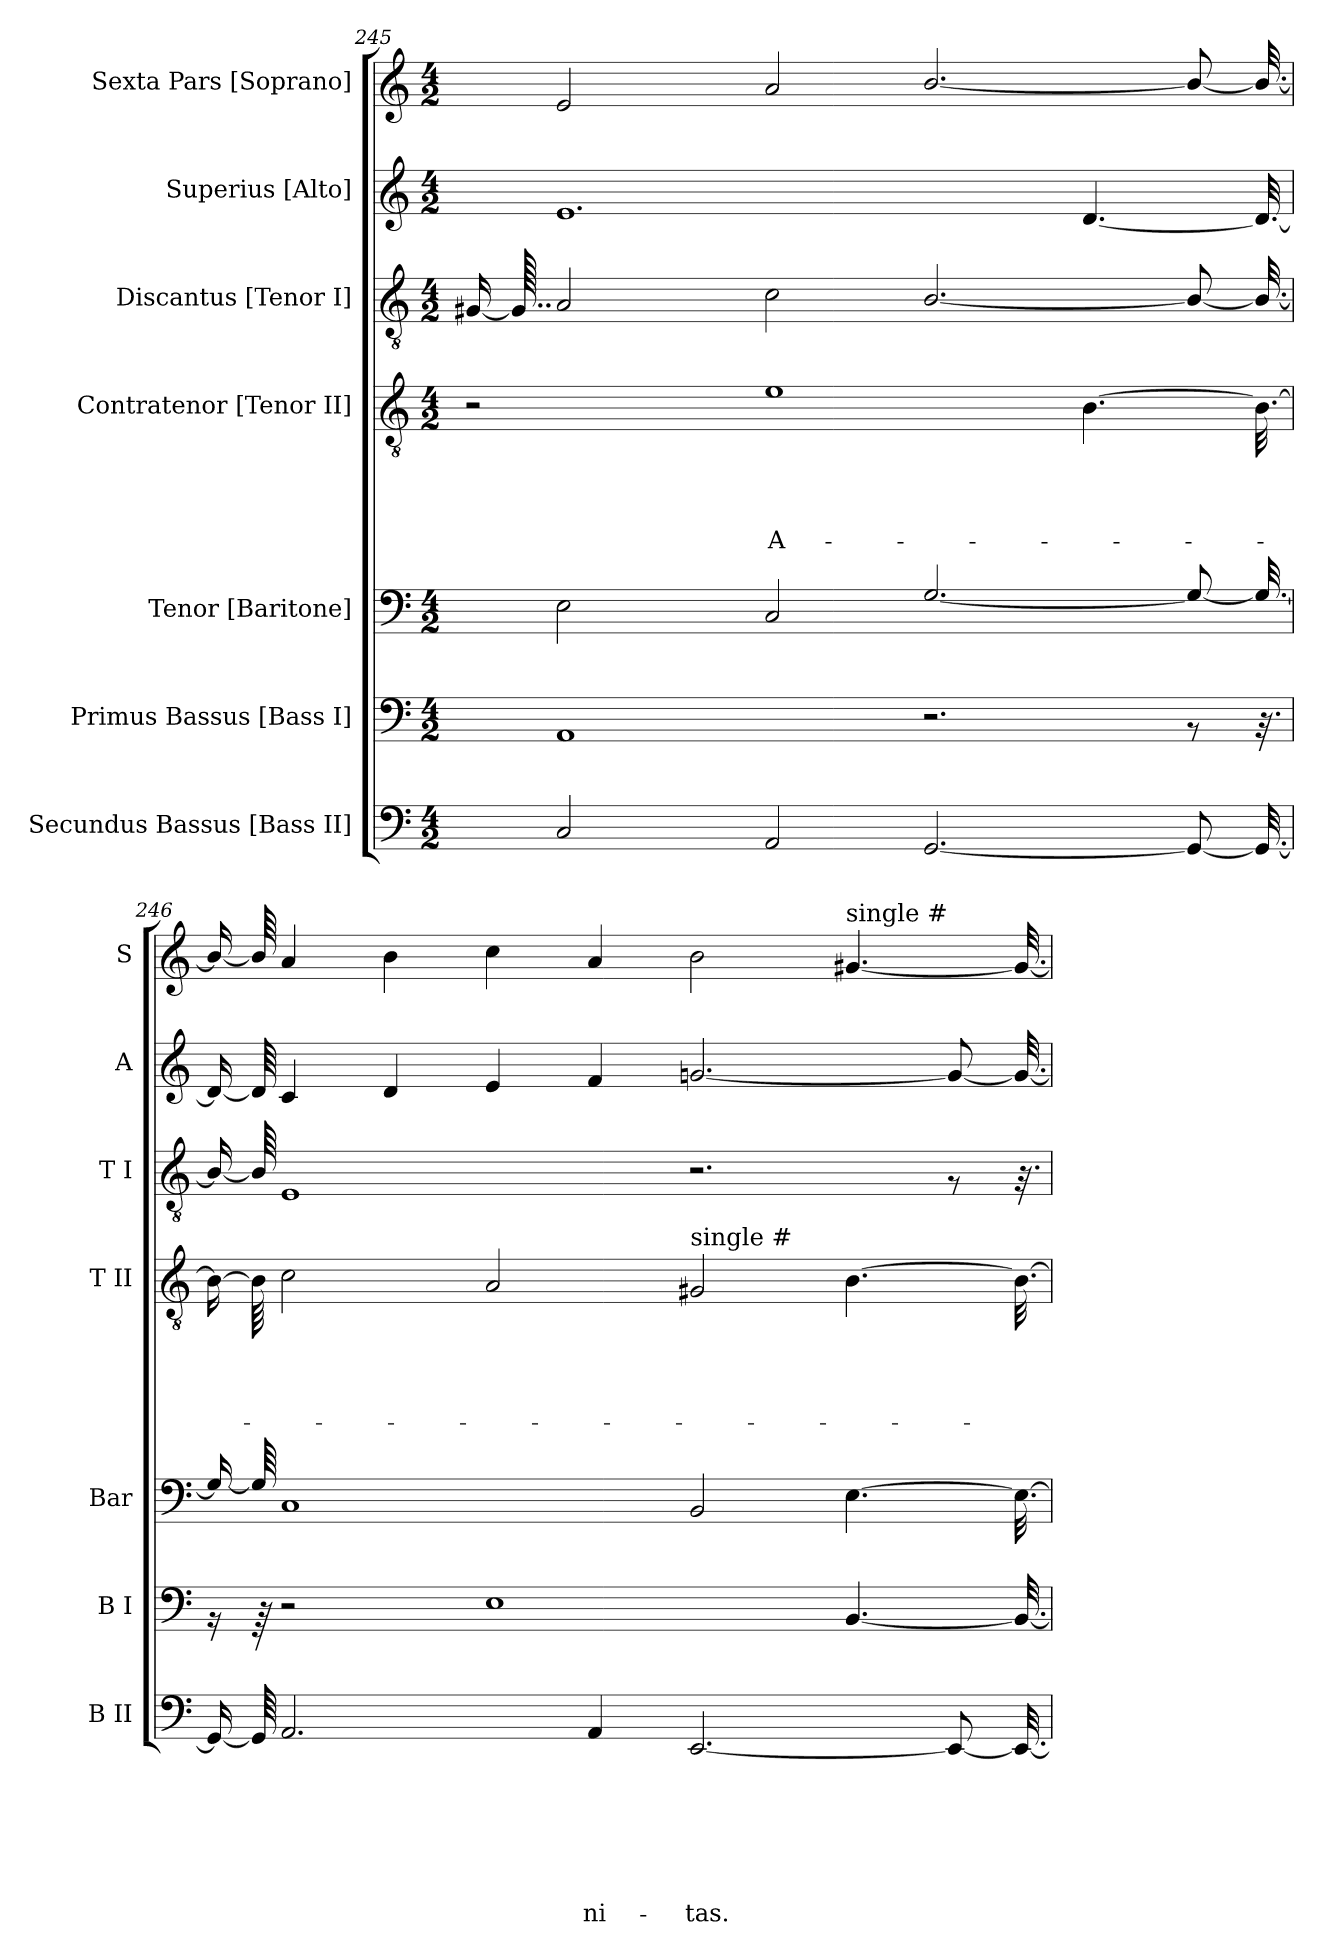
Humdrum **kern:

**kern	**text	**text	**text	**text	**text	**text	**text	**kern	**kern	**kern	**text	**text	**text	**text	**kern	**kern	**kern
*part7	*part7	*part7	*part7	*part7	*part7	*part7	*part7	*part6	*part5	*part4	*part4	*part4	*part4	*part4	*part3	*part2	*part1
*staff7	*staff7	*staff7	*staff7	*staff7	*staff7	*staff7	*staff7	*staff6	*staff5	*staff4	*staff4	*staff4	*staff4	*staff4	*staff3	*staff2	*staff1
*I"Secundus Bassus [Bass II]	*	*	*	*	*	*	*	*I"Primus Bassus [Bass I]	*I"Tenor [Baritone]	*I"Contratenor [Tenor II]	*	*	*	*	*I"Discantus [Tenor I]	*I"Superius [Alto]	*I"Sexta Pars [Soprano]
*I'B II	*	*	*	*	*	*	*	*I'B I	*I'Bar	*I'T II	*	*	*	*	*I'T I	*I'A	*I'S
*clefF4	*	*	*	*	*	*	*	*clefF4	*clefF4	*clefGv2	*	*	*	*	*clefGv2	*clefG2	*clefG2
*k[]	*	*	*	*	*	*	*	*k[]	*k[]	*k[]	*	*	*	*	*k[]	*k[]	*k[]
*C:	*	*	*	*	*	*	*	*C:	*C:	*C:	*	*	*	*	*C:	*C:	*C:
*M4/2	*	*	*	*	*	*	*	*M4/2	*M4/2	*M4/2	*	*	*	*	*M4/2	*M4/2	*M4/2
=245	=245	=245	=245	=245	=245	=245	=245	=245	=245	=245	=245	=245	=245	=245	=245	=245	=245
16ryy	.	.	.	.	.	.	.	16ryy	16ryy	2r	.	.	.	.	[<16G#/	16ryy	16ryy
64ryy	.	.	.	.	.	.	.	64ryy	64ryy	.	.	.	.	.	128..G#/]	64ryy	64ryy
.	.	.	.	.	.	.	.	.	.	.	.	.	.	.	512ryy	.	.
2C/	.	.	.	.	.	.	.	1AA	2E\	.	.	.	.	.	2A/	1.e	2e/
.	.	.	.	.	.	.	.	.	.	16ryy	.	.	.	.	.	.	.
.	.	.	.	.	.	.	.	.	.	64ryy	.	.	.	.	.	.	.
!	!	!	!	!	!	!	!	!	!	!	!	!	!	!LO:LY:b	!	!	!
2AA/	.	.	.	.	.	.	.	.	2C/	1e	.	.	.	A-	2c\	.	2a/
[<2.GG/	.	.	.	.	.	.	.	2.r	[<2.G/	.	.	.	.	.	[<2.B/	.	[<2.b/
.	.	.	.	.	.	.	.	.	.	[>4.B\	.	.	.	.	.	[<4.d/	.
8GG/_	.	.	.	.	.	.	.	8rAA	8G/_	.	.	.	.	.	8B/_	.	8b/_
32.GG/_	.	.	.	.	.	.	.	32.rAA	32.G/_	32.B\_	.	.	.	.	32.B/_	32.d/_	32.b/_
=246	=246	=246	=246	=246	=246	=246	=246	=246	=246	=246	=246	=246	=246	=246	=246	=246	=246
16GG/_	.	.	.	.	.	.	.	16rAA	16G/_	16B\_	.	.	.	.	16B/_	16d/_	16b/_
64GG/]	.	.	.	.	.	.	.	64rAA	64G/]	64B\]	.	.	.	.	64B/]	64d/]	64b/]
2.AA/	.	.	.	.	.	.	.	2r	1C	2c\	.	.	.	.	1E	4c/	4a/
.	.	.	.	.	.	.	.	.	.	.	.	.	.	.	.	4d/	4b\
.	.	.	.	.	.	.	.	1E	.	2A/	.	.	.	.	.	4e/	4cc\
!	!	!	!	!	!	!	!LO:LY:b:rj	!	!	!	!	!	!	!	!	!	!
4AA/	.	.	.	.	.	.	-ni-	.	.	.	.	.	.	.	.	4f/	4a/
!	!	!	!	!	!	!	!	!	!	!LO:TX:a:t=single #	!	!	!	!	!	!	!
!	!	!	!	!	!	!	!LO:LY:b:rj	!	!	!	!	!	!	!	!	!	!
[<2.EE/	.	.	.	.	.	.	-tas.	.	2BB/	2G#/	.	.	.	.	2.r	[<2.gn/	2b\
!	!	!	!	!	!	!	!	!	!	!	!	!	!	!	!	!	!LO:TX:a:t=single #
.	.	.	.	.	.	.	.	[<4.BB/	[>4.E\	[>4.B\	.	.	.	.	.	.	[<4.g#/
8EE/_	.	.	.	.	.	.	.	.	.	.	.	.	.	.	8rF	8g/_	.
32.EE/_	.	.	.	.	.	.	.	32.BB/_	32.E\_	32.B\_	.	.	.	.	32.rF	32.g/_	32.g#/_
=	=	=	=	=	=	=	=	=	=	=	=	=	=	=	=	=	=
*-	*-	*-	*-	*-	*-	*-	*-	*-	*-	*-	*-	*-	*-	*-	*-	*-	*-
